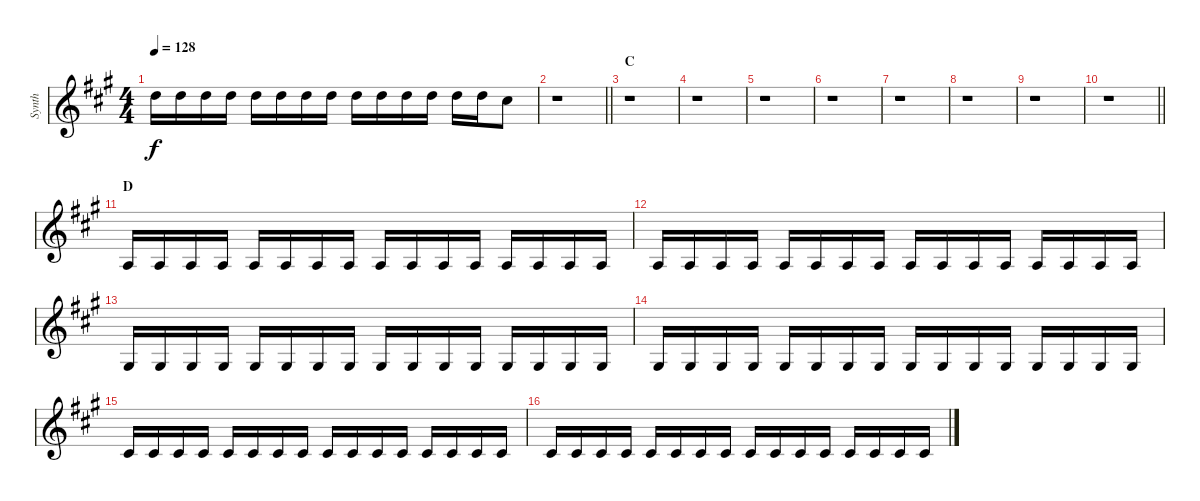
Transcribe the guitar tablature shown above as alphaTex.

\track ("Synth" "Synth") {instrument lead5charang}
\staff {score}
\tuning (E5 B4 G4 D4 A3 E3 B2) {hide}
\ts (4 4)
\tempo 128
\clef g2
\ks a
3.2.16{dy f} 3.2.16 3.2.16 3.2.16 3.2.16 3.2.16 3.2.16 3.2.16 3.2.16 3.2.16 3.2.16 3.2.16 3.2.16 3.2.16 2.2.8 |
\barLineRight lightlight
r.1 |
\section ("" "C")
r.1 |
r.1 |
r.1 |
r.1 |
r.1 |
r.1 |
r.1 |
\barLineRight lightlight
r.1 |
\section ("" "D")
0.5.16 0.5.16 0.5.16 0.5.16 0.5.16 0.5.16 0.5.16 0.5.16 0.5.16 0.5.16 0.5.16 0.5.16 0.5.16 0.5.16 0.5.16 0.5.16 |
0.5.16 0.5.16 0.5.16 0.5.16 0.5.16 0.5.16 0.5.16 0.5.16 0.5.16 0.5.16 0.5.16 0.5.16 0.5.16 0.5.16 0.5.16 0.5.16 |
4.6.16 4.6.16 4.6.16 4.6.16 4.6.16 4.6.16 4.6.16 4.6.16 4.6.16 4.6.16 4.6.16 4.6.16 4.6.16 4.6.16 4.6.16 4.6.16 |
4.6.16 4.6.16 4.6.16 4.6.16 4.6.16 4.6.16 4.6.16 4.6.16 4.6.16 4.6.16 4.6.16 4.6.16 4.6.16 4.6.16 4.6.16 4.6.16 |
4.5.16 4.5.16 4.5.16 4.5.16 4.5.16 4.5.16 4.5.16 4.5.16 4.5.16 4.5.16 4.5.16 4.5.16 4.5.16 4.5.16 4.5.16 4.5.16 |
4.5.16 4.5.16 4.5.16 4.5.16 4.5.16 4.5.16 4.5.16 4.5.16 4.5.16 4.5.16 4.5.16 4.5.16 4.5.16 4.5.16 4.5.16 4.5.16
